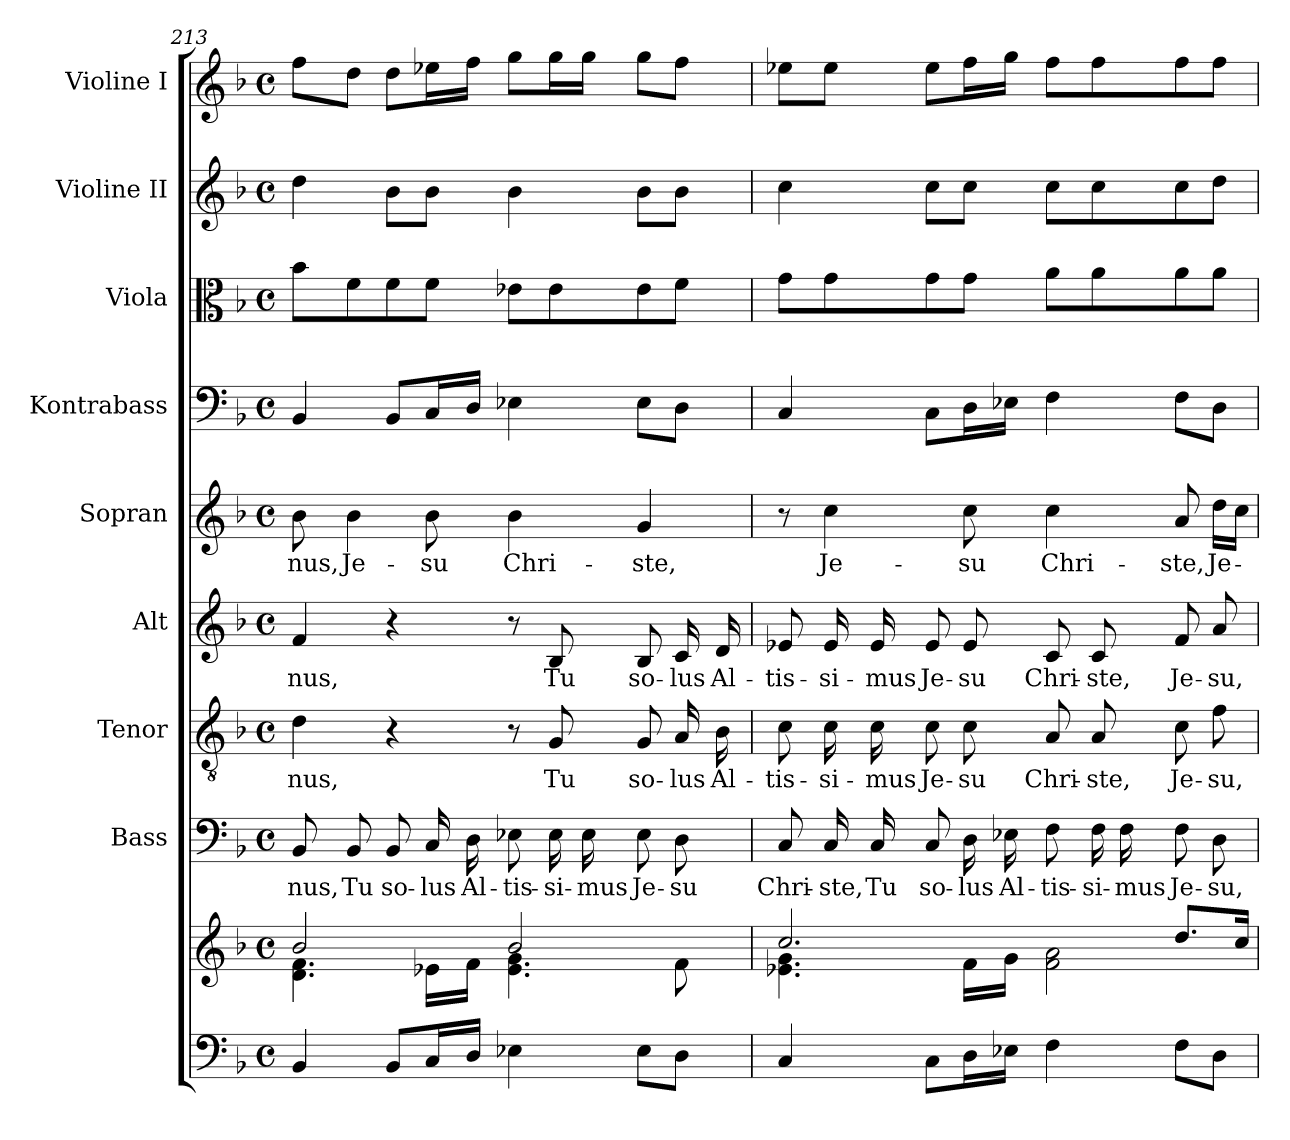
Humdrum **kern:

**kern	**kern	**kern	**text	**kern	**text	**kern	**text	**kern	**text	**kern	**kern	**kern	**kern
*part9	*part9	*part8	*part8	*part7	*part7	*part6	*part6	*part5	*part5	*part4	*part3	*part2	*part1
*staff10	*staff9	*staff8	*staff8	*staff7	*staff7	*staff6	*staff6	*staff5	*staff5	*staff4	*staff3	*staff2	*staff1
*	*	*I"Bass	*	*I"Tenor	*	*I"Alt	*	*I"Sopran	*	*I"Kontrabass	*I"Viola	*I"Violine II	*I"Violine I
*	*	*I'B.	*	*I'T.	*	*I'A.	*	*I'S.	*	*I'Kb.	*I'Vla.	*I'Vl. II	*I'Vl. I
*clefF4	*clefG2	*clefF4	*	*clefGv2	*	*clefG2	*	*clefG2	*	*clefF4	*clefC3	*clefG2	*clefG2
*	*	*	*	*	*	*	*	*	*	*ITrd7c12	*	*	*
*k[b-]	*k[b-]	*k[b-]	*	*k[b-]	*	*k[b-]	*	*k[b-]	*	*k[b-]	*k[b-]	*k[b-]	*k[b-]
*F:	*F:	*F:	*	*F:	*	*F:	*	*F:	*	*F:	*F:	*F:	*F:
*M4/4	*M4/4	*M4/4	*	*M4/4	*	*M4/4	*	*M4/4	*	*M4/4	*M4/4	*M4/4	*M4/4
*met(c)	*met(c)	*met(c)	*	*met(c)	*	*met(c)	*	*met(c)	*	*met(c)	*met(c)	*met(c)	*met(c)
=213	=213	=213	=213	=213	=213	=213	=213	=213	=213	=213	=213	=213	=213
*	*^	*	*	*	*	*	*	*	*	*	*	*	*
!	!	!	!	!LO:LY:b	!	!LO:LY:b	!	!LO:LY:b	!	!LO:LY:b	!	!	!	!
4BB-/	2b-/	4.d\ 4.f\	8BB-/	-nus,	4d\	-nus,	4f/	-nus,	8b-\	-nus,	4BBB-/	8b-\L	4dd\	8ff\L
!	!	!	!	!LO:LY:b	!	!	!	!	!	!LO:LY:b	!	!	!	!
.	.	.	8BB-/	Tu	.	.	.	.	4b-\	Je-	.	8f\	.	8dd\J
!	!	!	!	!LO:LY:b	!	!	!	!	!	!	!	!	!	!
8BB-/L	.	.	8BB-/	so-	4r	.	4r	.	.	.	8BBB-/L	8f\	8b-\L	8dd\L
!	!	!	!	!LO:LY:b	!	!	!	!	!	!LO:LY:b	!	!	!	!
16C/L	.	16e-X\LL	16C/	-lus	.	.	.	.	8b-\	-su	16CC/L	8f\J	8b-\J	16ee-X\L
!	!	!	!	!LO:LY:b	!	!	!	!	!	!	!	!	!	!
16D/JJ	.	16f\JJ	16D\	Al-	.	.	.	.	.	.	16DD/JJ	.	.	16ff\JJ
!	!	!	!	!LO:LY:b	!	!	!	!	!	!LO:LY:b	!	!	!	!
4E-X\	2b-/	4.e-\ 4.g\	8E-X\	-tis-	8r	.	8r	.	4b-\	Chri-	4EE-X\	8e-X\L	4b-\	8gg\L
!	!	!	!	!LO:LY:b	!	!LO:LY:b	!	!LO:LY:b	!	!	!	!	!	!
.	.	.	16E-\	-si-	8G/	Tu	8B-/	Tu	.	.	.	8e-\	.	16gg\L
!	!	!	!	!LO:LY:b	!	!	!	!	!	!	!	!	!	!
.	.	.	16E-\	-mus	.	.	.	.	.	.	.	.	.	16gg\JJ
!	!	!	!	!LO:LY:b	!	!LO:LY:b	!	!LO:LY:b	!	!LO:LY:b	!	!	!	!
8E-\L	.	.	8E-\	Je-	8G/	so-	8B-/	so-	4g/	-ste,	8EE-\L	8e-\	8b-\L	8gg\L
!	!	!	!	!LO:LY:b	!	!LO:LY:b	!	!LO:LY:b	!	!	!	!	!	!
8D\J	.	8f\	8D\	-su	16A/	-lus	16c/	-lus	.	.	8DD\J	8f\J	8b-\J	8ff\J
!	!	!	!	!	!	!LO:LY:b	!	!LO:LY:b	!	!	!	!	!	!
.	.	.	.	.	16B-\	Al-	16d/	Al-	.	.	.	.	.	.
!!LO:LB:g=z
=214	=214	=214	=214	=214	=214	=214	=214	=214	=214	=214	=214	=214	=214	=214
!	!	!	!	!LO:LY:b	!	!LO:LY:b	!	!LO:LY:b	!	!	!	!	!	!
4C/	2.cc/	4.e-X\ 4.g\	8C/	Chri-	8c\	-tis-	8e-X/	-tis-	8r	.	4CC/	8g\L	4cc\	8ee-X\L
!	!	!	!	!LO:LY:b	!	!LO:LY:b	!	!LO:LY:b	!	!LO:LY:b	!	!	!	!
.	.	.	16C/	-ste,	16c\	-si-	16e-/	-si-	4cc\	Je-	.	8g\	.	8ee-\J
!	!	!	!	!LO:LY:b	!	!LO:LY:b	!	!LO:LY:b	!	!	!	!	!	!
.	.	.	16C/	Tu	16c\	-mus	16e-/	-mus	.	.	.	.	.	.
!	!	!	!	!LO:LY:b	!	!LO:LY:b	!	!LO:LY:b	!	!	!	!	!	!
8C\L	.	.	8C/	so-	8c\	Je-	8e-/	Je-	.	.	8CC\L	8g\	8cc\L	8ee-\L
!	!	!	!	!LO:LY:b	!	!LO:LY:b	!	!LO:LY:b	!	!LO:LY:b	!	!	!	!
16D\L	.	16f\LL	16D\	-lus	8c\	-su	8e-/	-su	8cc\	-su	16DD\L	8g\J	8cc\J	16ff\L
!	!	!	!	!LO:LY:b	!	!	!	!	!	!	!	!	!	!
16E-X\JJ	.	16g\JJ	16E-X\	Al-	.	.	.	.	.	.	16EE-X\JJ	.	.	16gg\JJ
!	!	!	!	!LO:LY:b	!	!LO:LY:b	!	!LO:LY:b	!	!LO:LY:b	!	!	!	!
4F\	.	2f\ 2a\	8F\	-tis-	8A/	Chri-	8c/	Chri-	4cc\	Chri-	4FF\	8a\L	8cc\L	8ff\L
!	!	!	!	!LO:LY:b	!	!LO:LY:b	!	!LO:LY:b	!	!	!	!	!	!
.	.	.	16F\	-si-	8A/	-ste,	8c/	-ste,	.	.	.	8a\	8cc\	8ff\
!	!	!	!	!LO:LY:b	!	!	!	!	!	!	!	!	!	!
.	.	.	16F\	-mus	.	.	.	.	.	.	.	.	.	.
!	!	!	!	!LO:LY:b	!	!LO:LY:b	!	!LO:LY:b	!	!LO:LY:b	!	!	!	!
8F\L	8.dd/L	.	8F\	Je-	8c\	Je-	8f/	Je-	8a/	-ste,	8FF\L	8a\	8cc\	8ff\
!	!	!	!	!LO:LY:b	!	!LO:LY:b	!	!LO:LY:b	!	!LO:LY:b	!	!	!	!
8D\J	.	.	8D\	-su,	8f\	-su,	8a/	-su,	16dd\LL	Je-	8DD\J	8a\J	8dd\J	8ff\J
.	16cc/Jk	.	.	.	.	.	.	.	16cc\JJ	.	.	.	.	.
*	*v	*v	*	*	*	*	*	*	*	*	*	*	*	*
=	=	=	=	=	=	=	=	=	=	=	=	=	=
*-	*-	*-	*-	*-	*-	*-	*-	*-	*-	*-	*-	*-	*-
